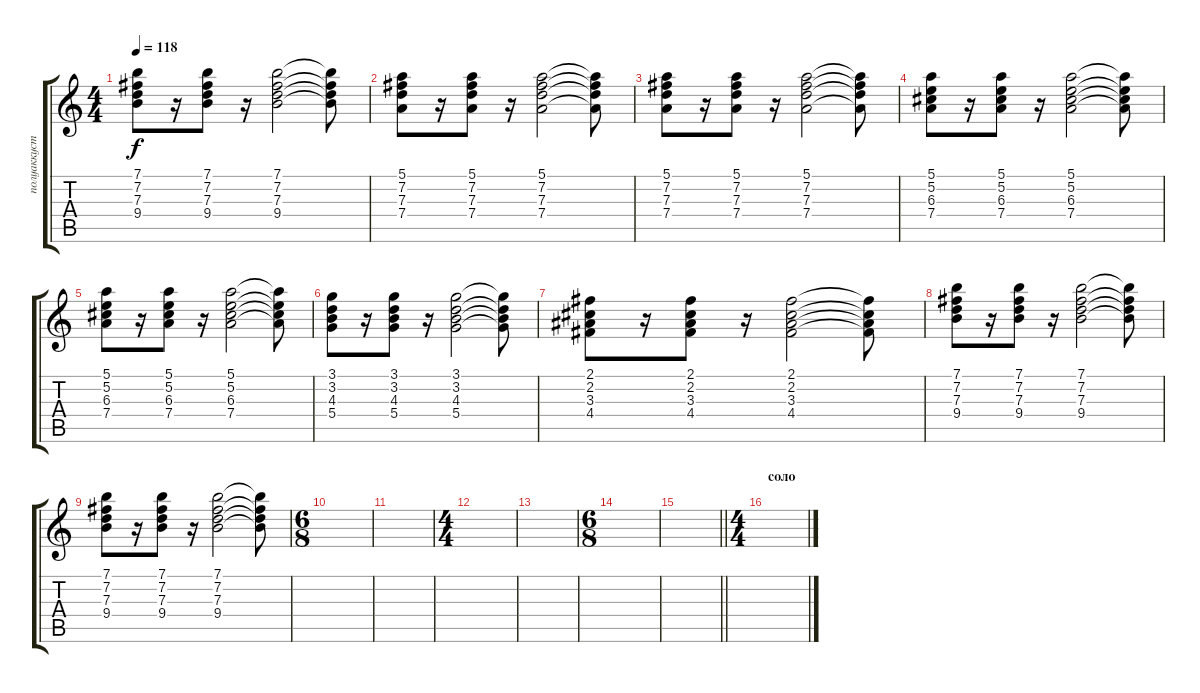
\track ("полуаккустика" "полуаккуст") {instrument electricguitarmuted}
\staff {score tabs}
\tuning (E4 B3 G3 D3 A2 E2) {hide}
\ts (4 4)
\tempo 118
\clef g2
\ks c
(7.1 7.2 7.3 9.4).8{dy f} r.16 (7.1 7.2 7.3 9.4).8 r.16 (7.1 7.2 7.3 9.4).2 (7.1{t} 7.2{t} 7.3{t} 9.4{t}).8 |
(5.1 7.2 7.3 7.4).8 r.16 (5.1 7.2 7.3 7.4).8 r.16 (5.1 7.2 7.3 7.4).2 (5.1{t} 7.2{t} 7.3{t} 7.4{t}).8 |
(5.1 7.2 7.3 7.4).8 r.16 (5.1 7.2 7.3 7.4).8 r.16 (5.1 7.2 7.3 7.4).2 (5.1{t} 7.2{t} 7.3{t} 7.4{t}).8 |
(5.1 5.2 6.3 7.4).8 r.16 (5.1 5.2 6.3 7.4).8 r.16 (5.1 5.2 6.3 7.4).2 (5.1{t} 5.2{t} 6.3{t} 7.4{t}).8 |
(5.1 5.2 6.3 7.4).8 r.16 (5.1 5.2 6.3 7.4).8 r.16 (5.1 5.2 6.3 7.4).2 (5.1{t} 5.2{t} 6.3{t} 7.4{t}).8 |
(3.1 3.2 4.3 5.4).8 r.16 (3.1 3.2 4.3 5.4).8 r.16 (3.1 3.2 4.3 5.4).2 (3.1{t} 3.2{t} 4.3{t} 5.4{t}).8 |
(2.1 2.2 3.3 4.4).8 r.16 (2.1 2.2 3.3 4.4).8 r.16 (2.1 2.2 3.3 4.4).2 (2.1{t} 2.2{t} 3.3{t} 4.4{t}).8 |
(7.1 7.2 7.3 9.4).8 r.16 (7.1 7.2 7.3 9.4).8 r.16 (7.1 7.2 7.3 9.4).2 (7.1{t} 7.2{t} 7.3{t} 9.4{t}).8 |
(7.1 7.2 7.3 9.4).8 r.16 (7.1 7.2 7.3 9.4).8 r.16 (7.1 7.2 7.3 9.4).2 (7.1{t} 7.2{t} 7.3{t} 9.4{t}).8 |
\ts (6 8)
|
|
\ts (4 4)
|
|
\ts (6 8)
|
\barLineRight lightlight
|
\ts (4 4)
\section ("" "соло")
